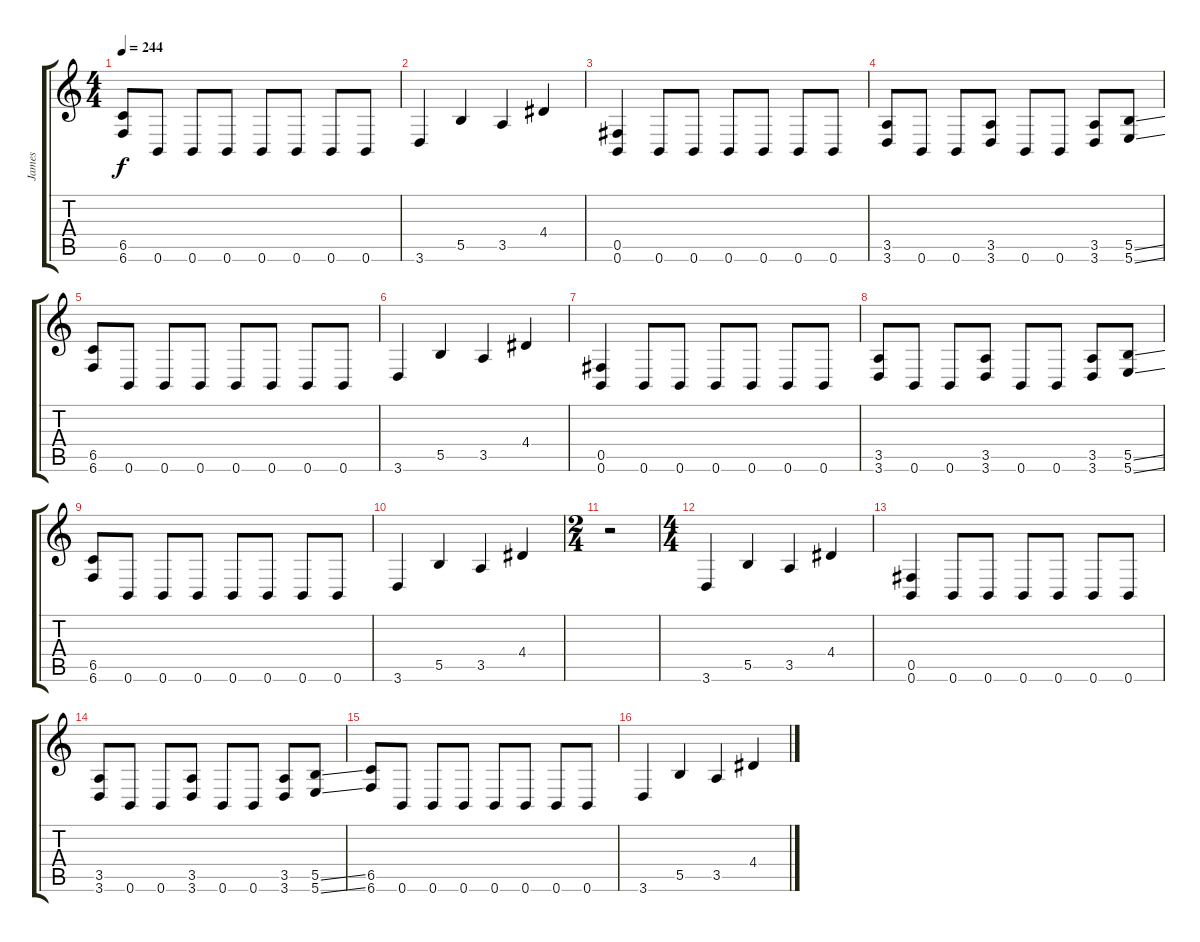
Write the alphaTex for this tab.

\track ("James" "James") {instrument distortionguitar}
\staff {score tabs}
\tuning (Db4 Ab3 E3 B2 Gb2 B1) {hide}
\ts (4 4)
\tempo 244
\clef g2
\ks c
(6.5 6.6).8{dy f} 0.6.8 0.6.8 0.6.8 0.6.8 0.6.8 0.6.8 0.6.8 |
3.6.4 5.5.4 3.5.4 4.4.4 |
(0.5 0.6).4 0.6.8 0.6.8 0.6.8 0.6.8 0.6.8 0.6.8 |
(3.5 3.6).8 0.6.8 0.6.8 (3.5 3.6).8 0.6.8 0.6.8 (3.5 3.6).8 (5.5{ss} 5.6{ss}).8 |
(6.5 6.6).8 0.6.8 0.6.8 0.6.8 0.6.8 0.6.8 0.6.8 0.6.8 |
3.6.4 5.5.4 3.5.4 4.4.4 |
(0.5 0.6).4 0.6.8 0.6.8 0.6.8 0.6.8 0.6.8 0.6.8 |
(3.5 3.6).8 0.6.8 0.6.8 (3.5 3.6).8 0.6.8 0.6.8 (3.5 3.6).8 (5.5{ss} 5.6{ss}).8 |
(6.5 6.6).8 0.6.8 0.6.8 0.6.8 0.6.8 0.6.8 0.6.8 0.6.8 |
3.6.4 5.5.4 3.5.4 4.4.4 |
\ts (2 4)
r.2 |
\ts (4 4)
3.6.4 5.5.4 3.5.4 4.4.4 |
(0.5 0.6).4 0.6.8 0.6.8 0.6.8 0.6.8 0.6.8 0.6.8 |
(3.5 3.6).8 0.6.8 0.6.8 (3.5 3.6).8 0.6.8 0.6.8 (3.5 3.6).8 (5.5{ss} 5.6{ss}).8 |
(6.5 6.6).8 0.6.8 0.6.8 0.6.8 0.6.8 0.6.8 0.6.8 0.6.8 |
3.6.4 5.5.4 3.5.4 4.4.4
